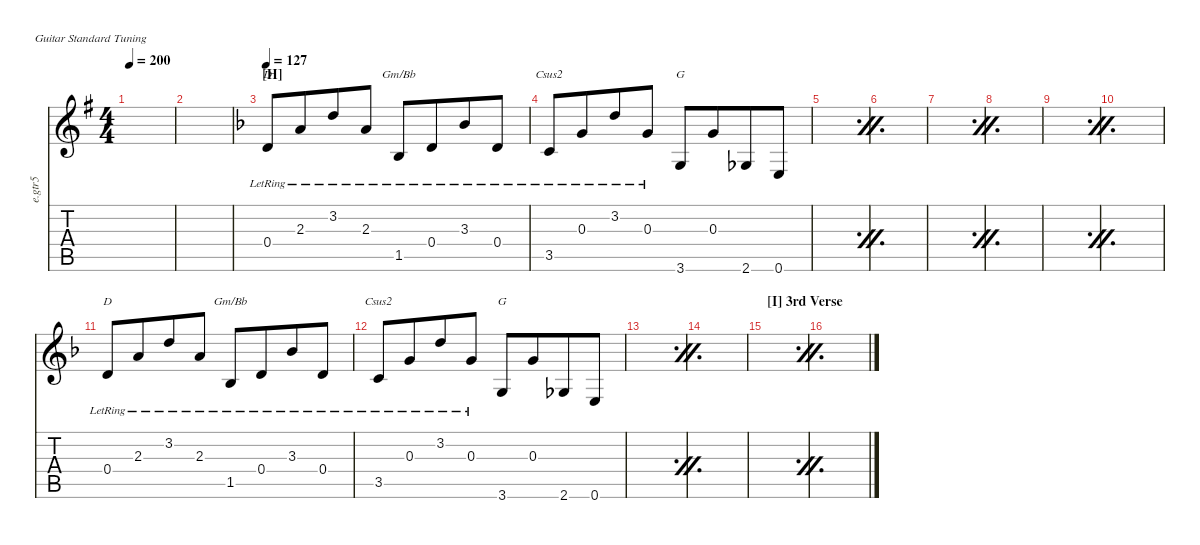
\defaultSystemsLayout 4
\hideDynamics
\bracketExtendMode nobrackets
\track ("E.Guitar V" "e.gtr5") {instrument distortionguitar}
\staff {score tabs}
\tuning (E4 B3 G3 D3 A2 E2)
\chord ("D" x x x 0 x x) {showdiagram false showfingering false}
\chord ("Gm/Bb" x x x x 1 x) {showdiagram false showfingering false}
\chord ("Csus2" x x x x 3 x) {showdiagram false showfingering false}
\chord ("G" x x x x x 3) {showdiagram false showfingering false}
\ts (4 4)
\tempo 200
\clef g2
\ks g
|
|
\section ("H" "")
\tempo 127
\ks f
0.4{lr acc forcenatural}.8{ch "D" instrument distortionguitar beam Up} 2.3{lr acc forcenatural}.8{beam Up beam merge} 3.2{lr acc forcenatural}.8{beam Up} 2.3{lr acc forcenatural}.8{beam Up} 1.5{lr acc b}.8{ch "Gm/Bb" beam Up} 0.4{lr acc forcenatural}.8{beam Up beam merge} 3.3{lr acc b}.8{beam Up} 0.4{lr acc forcenatural}.8{beam Up} |
3.5{lr acc forcenatural}.8{ch "Csus2" beam Up} 0.3{lr acc forcenatural}.8{beam Up beam merge} 3.2{lr acc forcenatural}.8{beam Up} 0.3{lr acc forcenatural}.8{beam Up} 3.6{acc forcenatural}.8{ch "G" beam Up} 0.3{acc forcenatural}.8{beam Up beam merge} 2.6{acc b}.8{beam Up} 0.6{acc forcenatural}.8{beam Up} |
\simile firstofdouble
|
\simile secondofdouble
|
\simile firstofdouble
|
\simile secondofdouble
|
\simile firstofdouble
|
\simile secondofdouble
|
\simile none
0.4{lr acc forcenatural}.8{ch "D" beam Up} 2.3{lr acc forcenatural}.8{beam Up beam merge} 3.2{lr acc forcenatural}.8{beam Up} 2.3{lr acc forcenatural}.8{beam Up} 1.5{lr acc b}.8{ch "Gm/Bb" beam Up} 0.4{lr acc forcenatural}.8{beam Up beam merge} 3.3{lr acc b}.8{beam Up} 0.4{lr acc forcenatural}.8{beam Up} |
3.5{lr acc forcenatural}.8{ch "Csus2" beam Up} 0.3{lr acc forcenatural}.8{beam Up beam merge} 3.2{lr acc forcenatural}.8{beam Up} 0.3{lr acc forcenatural}.8{beam Up} 3.6{acc forcenatural}.8{ch "G" beam Up} 0.3{acc forcenatural}.8{beam Up beam merge} 2.6{acc b}.8{beam Up} 0.6{acc forcenatural}.8{beam Up} |
\simile firstofdouble
|
\simile secondofdouble
|
\section ("I" "3rd Verse")
\simile firstofdouble
|
\simile secondofdouble
